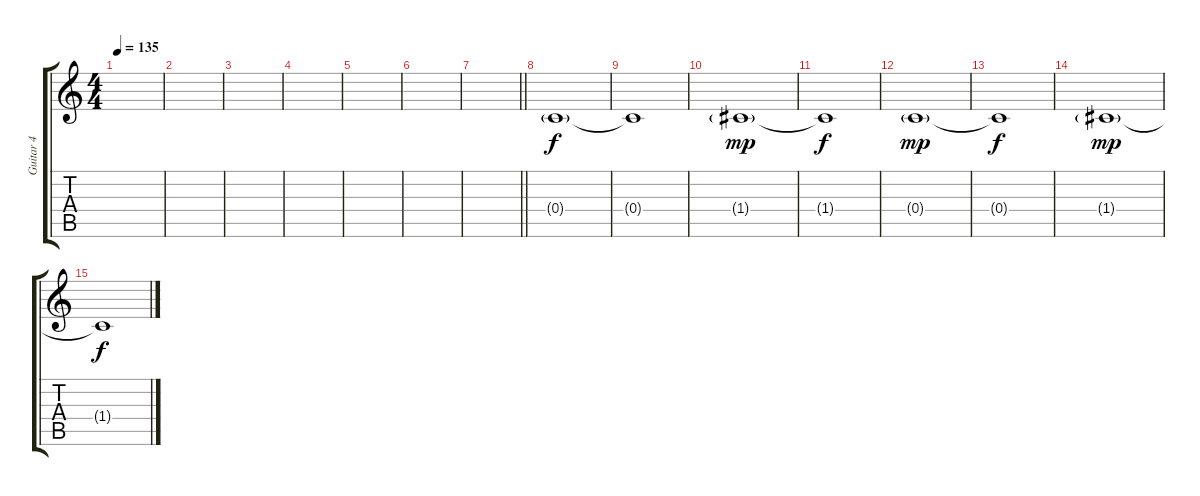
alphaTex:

\track ("Guitar 4" "Guitar 4") {instrument distortionguitar}
\staff {score tabs}
\tuning (D4 A3 F3 C3 G2 C2) {hide}
\ts (4 4)
\tempo 135
\clef g2
\ks c
|
|
|
|
|
|
\barLineRight lightlight
|
\section ("" "")
0.4{g}.1{instrument tuba} |
0.4{t}.1{dy f} |
1.4{g}.1{dy mp} |
1.4{t}.1{dy f} |
0.4{g}.1{dy mp} |
0.4{t}.1{dy f} |
1.4{g}.1{dy mp} |
1.4{t}.1{dy f}
